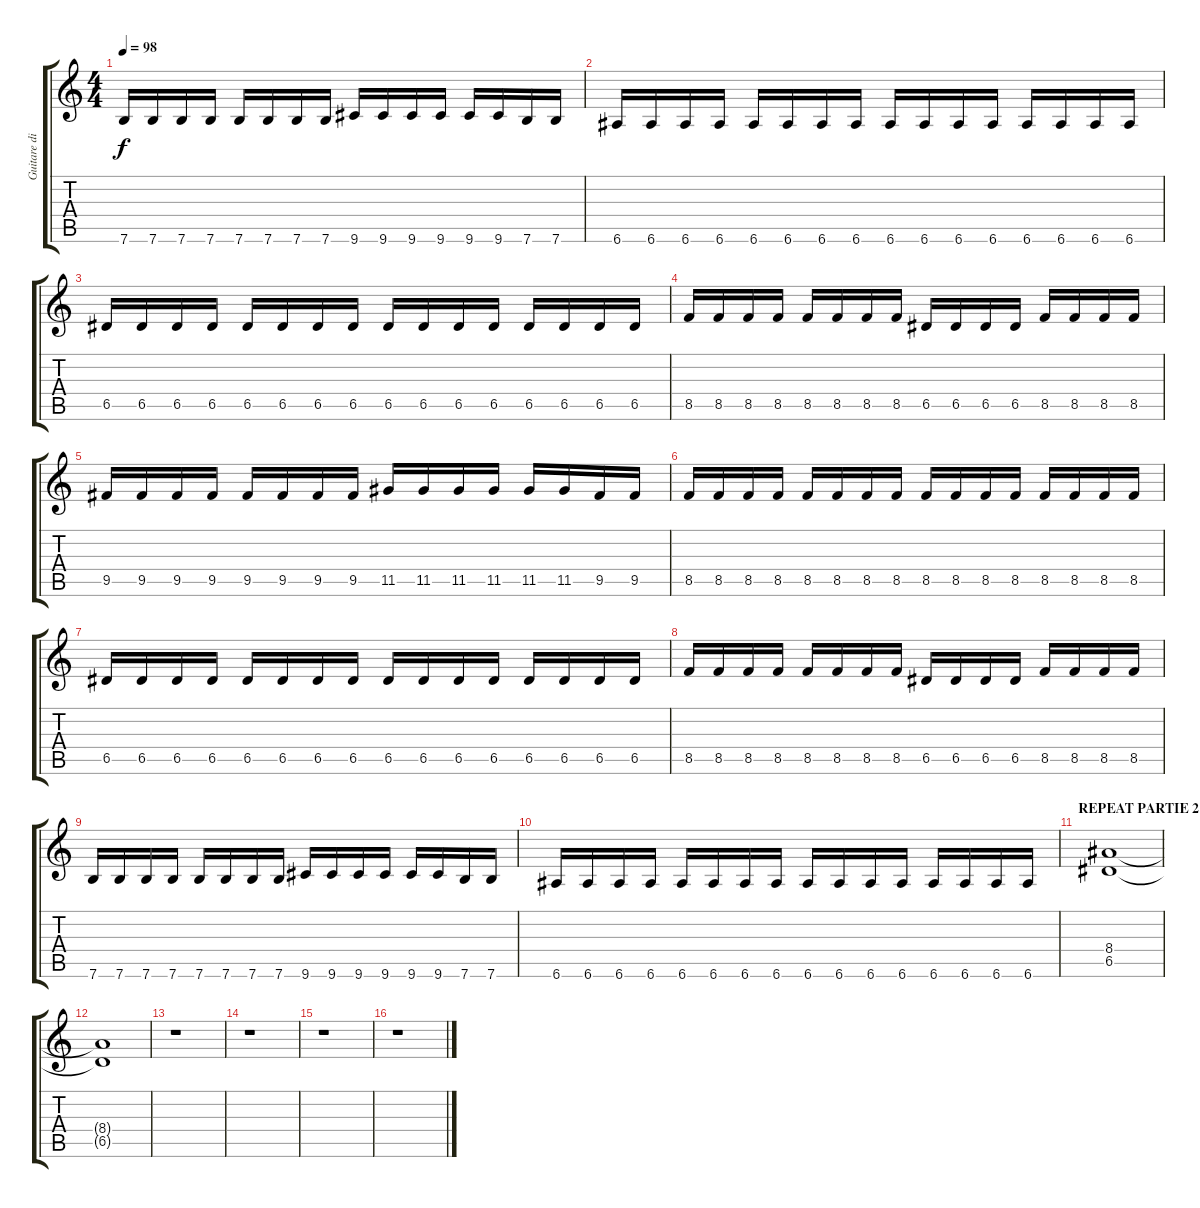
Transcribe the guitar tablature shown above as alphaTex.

\track ("Guitare disto 2" "Guitare di") {instrument overdrivenguitar}
\staff {score tabs}
\tuning (E4 B3 G3 D3 A2 E2) {hide}
\ts (4 4)
\tempo 98
\clef g2
\ks c
7.6.16{dy f} 7.6.16 7.6.16 7.6.16 7.6.16 7.6.16 7.6.16 7.6.16 9.6.16 9.6.16 9.6.16 9.6.16 9.6.16 9.6.16 7.6.16 7.6.16 |
6.6.16 6.6.16 6.6.16 6.6.16 6.6.16 6.6.16 6.6.16 6.6.16 6.6.16 6.6.16 6.6.16 6.6.16 6.6.16 6.6.16 6.6.16 6.6.16 |
6.5.16 6.5.16 6.5.16 6.5.16 6.5.16 6.5.16 6.5.16 6.5.16 6.5.16 6.5.16 6.5.16 6.5.16 6.5.16 6.5.16 6.5.16 6.5.16 |
8.5.16 8.5.16 8.5.16 8.5.16 8.5.16 8.5.16 8.5.16 8.5.16 6.5.16 6.5.16 6.5.16 6.5.16 8.5.16 8.5.16 8.5.16 8.5.16 |
9.5.16 9.5.16 9.5.16 9.5.16 9.5.16 9.5.16 9.5.16 9.5.16 11.5.16 11.5.16 11.5.16 11.5.16 11.5.16 11.5.16 9.5.16 9.5.16 |
8.5.16 8.5.16 8.5.16 8.5.16 8.5.16 8.5.16 8.5.16 8.5.16 8.5.16 8.5.16 8.5.16 8.5.16 8.5.16 8.5.16 8.5.16 8.5.16 |
6.5.16 6.5.16 6.5.16 6.5.16 6.5.16 6.5.16 6.5.16 6.5.16 6.5.16 6.5.16 6.5.16 6.5.16 6.5.16 6.5.16 6.5.16 6.5.16 |
8.5.16 8.5.16 8.5.16 8.5.16 8.5.16 8.5.16 8.5.16 8.5.16 6.5.16 6.5.16 6.5.16 6.5.16 8.5.16 8.5.16 8.5.16 8.5.16 |
7.6.16 7.6.16 7.6.16 7.6.16 7.6.16 7.6.16 7.6.16 7.6.16 9.6.16 9.6.16 9.6.16 9.6.16 9.6.16 9.6.16 7.6.16 7.6.16 |
6.6.16 6.6.16 6.6.16 6.6.16 6.6.16 6.6.16 6.6.16 6.6.16 6.6.16 6.6.16 6.6.16 6.6.16 6.6.16 6.6.16 6.6.16 6.6.16 |
\section ("" "REPEAT PARTIE 2")
(8.4 6.5).1 |
(8.4{t} 6.5{t}).1 |
r.1 |
r.1 |
r.1 |
r.1
